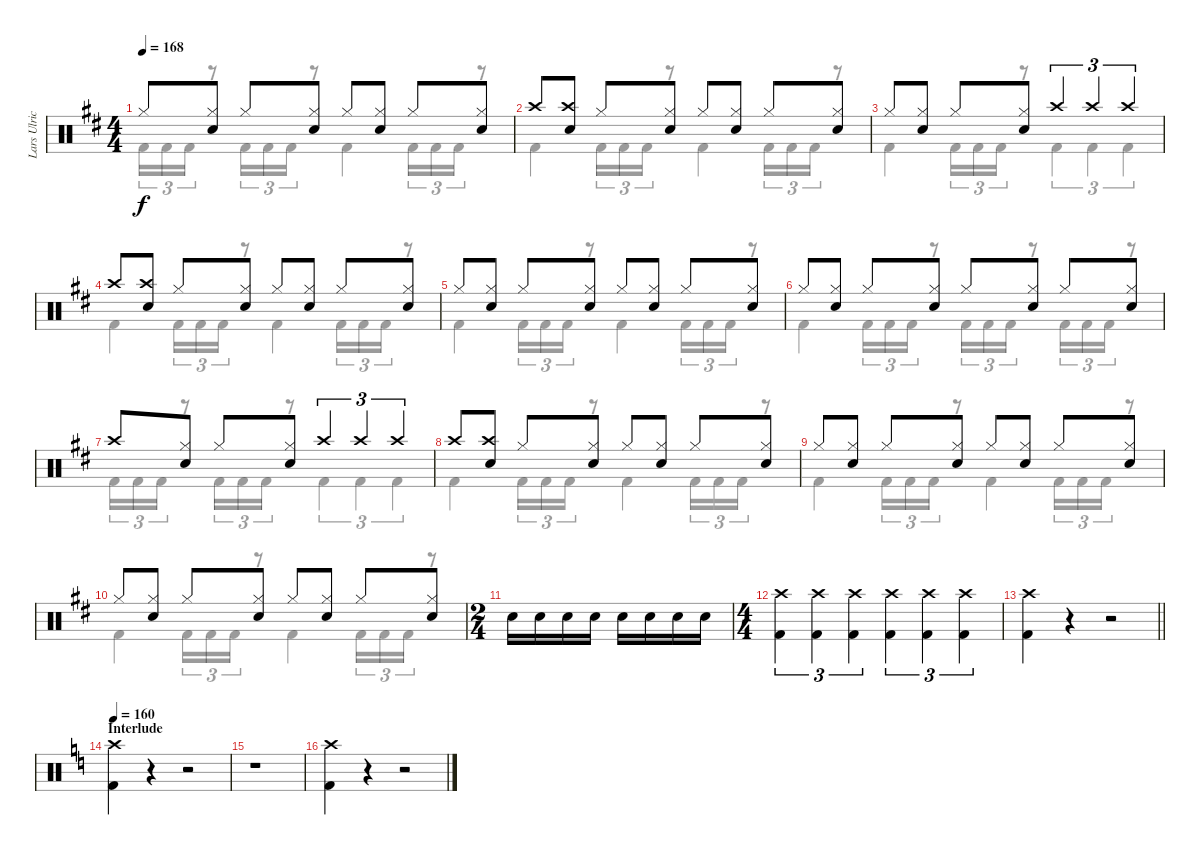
\track ("Lars Ulrich" "Lars Ulric") {instrument percussion}
\staff {score}
\articulation defaults
\voice
\ts (4 4)
\tempo 168
\clef neutral
\ks bminor "Hi-Hat (closed)".8{dy f}
("Hi-Hat (closed)" "Snare (hit) 2").8 "Hi-Hat (closed)".8 ("Hi-Hat (closed)" "Snare (hit) 2").8 "Hi-Hat (closed)".8 ("Hi-Hat (closed)" "Snare (hit) 2").8 "Hi-Hat (closed)".8 ("Hi-Hat (closed)" "Snare (hit) 2").8 |
"Crash high (hit)".8 ("Crash high (hit)" "Snare (hit) 2").8 "Hi-Hat (closed)".8 ("Hi-Hat (closed)" "Snare (hit) 2").8 "Hi-Hat (closed)".8 ("Hi-Hat (closed)" "Snare (hit) 2").8 "Hi-Hat (closed)".8 ("Hi-Hat (closed)" "Snare (hit) 2").8 |
"Hi-Hat (closed)".8 ("Hi-Hat (closed)" "Snare (hit) 2").8 "Hi-Hat (closed)".8 ("Hi-Hat (closed)" "Snare (hit) 2").8 "Crash high (hit)".4{tu (3 2)} "Crash high (hit)".4{tu (3 2)} "Crash high (hit)".4{tu (3 2)} |
"Crash high (hit)".8 ("Crash high (hit)" "Snare (hit) 2").8 "Hi-Hat (closed)".8 ("Hi-Hat (closed)" "Snare (hit) 2").8 "Hi-Hat (closed)".8 ("Hi-Hat (closed)" "Snare (hit) 2").8 "Hi-Hat (closed)".8 ("Hi-Hat (closed)" "Snare (hit) 2").8 |
"Hi-Hat (closed)".8 ("Hi-Hat (closed)" "Snare (hit) 2").8 "Hi-Hat (closed)".8 ("Hi-Hat (closed)" "Snare (hit) 2").8 "Hi-Hat (closed)".8 ("Hi-Hat (closed)" "Snare (hit) 2").8 "Hi-Hat (closed)".8 ("Hi-Hat (closed)" "Snare (hit) 2").8 |
"Hi-Hat (closed)".8 ("Hi-Hat (closed)" "Snare (hit) 2").8 "Hi-Hat (closed)".8 ("Hi-Hat (closed)" "Snare (hit) 2").8 "Hi-Hat (closed)".8 ("Hi-Hat (closed)" "Snare (hit) 2").8 "Hi-Hat (closed)".8 ("Hi-Hat (closed)" "Snare (hit) 2").8 |
"Crash high (hit)".8 ("Hi-Hat (closed)" "Snare (hit) 2").8 "Hi-Hat (closed)".8 ("Hi-Hat (closed)" "Snare (hit) 2").8 "Crash high (hit)".4{tu (3 2)} "Crash high (hit)".4{tu (3 2)} "Crash high (hit)".4{tu (3 2)} |
"Crash high (hit)".8 ("Crash high (hit)" "Snare (hit) 2").8 "Hi-Hat (closed)".8 ("Hi-Hat (closed)" "Snare (hit) 2").8 "Hi-Hat (closed)".8 ("Hi-Hat (closed)" "Snare (hit) 2").8 "Hi-Hat (closed)".8 ("Hi-Hat (closed)" "Snare (hit) 2").8 |
"Hi-Hat (closed)".8 ("Hi-Hat (closed)" "Snare (hit) 2").8 "Hi-Hat (closed)".8 ("Hi-Hat (closed)" "Snare (hit) 2").8 "Hi-Hat (closed)".8 ("Hi-Hat (closed)" "Snare (hit) 2").8 "Hi-Hat (closed)".8 ("Hi-Hat (closed)" "Snare (hit) 2").8 |
"Hi-Hat (closed)".8 ("Hi-Hat (closed)" "Snare (hit) 2").8 "Hi-Hat (closed)".8 ("Hi-Hat (closed)" "Snare (hit) 2").8 "Hi-Hat (closed)".8 ("Hi-Hat (closed)" "Snare (hit) 2").8 "Hi-Hat (closed)".8 ("Hi-Hat (closed)" "Snare (hit) 2").8 |
\ts (2 4)
"Snare (hit) 2".16 "Snare (hit) 2".16 "Snare (hit) 2".16 "Snare (hit) 2".16 "Snare (hit) 2".16 "Snare (hit) 2".16 "Snare (hit) 2".16 "Snare (hit) 2".16 |
\ts (4 4)
("Crash high (hit)" "Kick (hit) 2").4{tu (3 2)} ("Crash high (hit)" "Kick (hit) 2").4{tu (3 2)} ("Crash high (hit)" "Kick (hit) 2").4{tu (3 2)} ("Crash high (hit)" "Kick (hit) 2").4{tu (3 2)} ("Crash high (hit)" "Kick (hit) 2").4{tu (3 2)} ("Crash high (hit)" "Kick (hit) 2").4{tu (3 2)} |
\barLineRight lightlight
("Crash high (hit)" "Kick (hit) 2").4 r.4 r.2 |
\section ("" "Interlude")
\tempo 160
\ks aminor
("Crash high (hit)" "Kick (hit) 2").4 r.4 r.2 |
r.1 |
("Crash high (hit)" "Kick (hit) 2").4 r.4 r.2
\voice
\clef neutral
\ottava regular
\simile none
\ks bminor "Kick (hit) 2".16{tu (3 2) dy f} "Kick (hit) 2".16{tu (3 2)} "Kick (hit) 2".16{tu (3 2)}
r.8 "Kick (hit) 2".16{tu (3 2)} "Kick (hit) 2".16{tu (3 2)} "Kick (hit) 2".16{tu (3 2)} r.8 "Kick (hit) 2".4 "Kick (hit) 2".16{tu (3 2)} "Kick (hit) 2".16{tu (3 2)} "Kick (hit) 2".16{tu (3 2)} r.8 |
"Kick (hit) 2".4 "Kick (hit) 2".16{tu (3 2)} "Kick (hit) 2".16{tu (3 2)} "Kick (hit) 2".16{tu (3 2)} r.8 "Kick (hit) 2".4 "Kick (hit) 2".16{tu (3 2)} "Kick (hit) 2".16{tu (3 2)} "Kick (hit) 2".16{tu (3 2)} r.8 |
"Kick (hit) 2".4 "Kick (hit) 2".16{tu (3 2)} "Kick (hit) 2".16{tu (3 2)} "Kick (hit) 2".16{tu (3 2)} r.8 "Kick (hit) 2".4{tu (3 2)} "Kick (hit) 2".4{tu (3 2)} "Kick (hit) 2".4{tu (3 2)} |
"Kick (hit) 2".4 "Kick (hit) 2".16{tu (3 2)} "Kick (hit) 2".16{tu (3 2)} "Kick (hit) 2".16{tu (3 2)} r.8 "Kick (hit) 2".4 "Kick (hit) 2".16{tu (3 2)} "Kick (hit) 2".16{tu (3 2)} "Kick (hit) 2".16{tu (3 2)} r.8 |
"Kick (hit) 2".4 "Kick (hit) 2".16{tu (3 2)} "Kick (hit) 2".16{tu (3 2)} "Kick (hit) 2".16{tu (3 2)} r.8 "Kick (hit) 2".4 "Kick (hit) 2".16{tu (3 2)} "Kick (hit) 2".16{tu (3 2)} "Kick (hit) 2".16{tu (3 2)} r.8 |
"Kick (hit) 2".4 "Kick (hit) 2".16{tu (3 2)} "Kick (hit) 2".16{tu (3 2)} "Kick (hit) 2".16{tu (3 2)} r.8 "Kick (hit) 2".16{tu (3 2)} "Kick (hit) 2".16{tu (3 2)} "Kick (hit) 2".16{tu (3 2)} r.8 "Kick (hit) 2".16{tu (3 2)} "Kick (hit) 2".16{tu (3 2)} "Kick (hit) 2".16{tu (3 2)} r.8 |
"Kick (hit) 2".16{tu (3 2)} "Kick (hit) 2".16{tu (3 2)} "Kick (hit) 2".16{tu (3 2)} r.8 "Kick (hit) 2".16{tu (3 2)} "Kick (hit) 2".16{tu (3 2)} "Kick (hit) 2".16{tu (3 2)} r.8 "Kick (hit) 2".4{tu (3 2)} "Kick (hit) 2".4{tu (3 2)} "Kick (hit) 2".4{tu (3 2)} |
"Kick (hit) 2".4 "Kick (hit) 2".16{tu (3 2)} "Kick (hit) 2".16{tu (3 2)} "Kick (hit) 2".16{tu (3 2)} r.8 "Kick (hit) 2".4 "Kick (hit) 2".16{tu (3 2)} "Kick (hit) 2".16{tu (3 2)} "Kick (hit) 2".16{tu (3 2)} r.8 |
"Kick (hit) 2".4 "Kick (hit) 2".16{tu (3 2)} "Kick (hit) 2".16{tu (3 2)} "Kick (hit) 2".16{tu (3 2)} r.8 "Kick (hit) 2".4 "Kick (hit) 2".16{tu (3 2)} "Kick (hit) 2".16{tu (3 2)} "Kick (hit) 2".16{tu (3 2)} r.8 |
"Kick (hit) 2".4 "Kick (hit) 2".16{tu (3 2)} "Kick (hit) 2".16{tu (3 2)} "Kick (hit) 2".16{tu (3 2)} r.8 "Kick (hit) 2".4 "Kick (hit) 2".16{tu (3 2)} "Kick (hit) 2".16{tu (3 2)} "Kick (hit) 2".16{tu (3 2)} r.8 |
|
|
\barLineRight lightlight
|
\ks aminor
|
|
